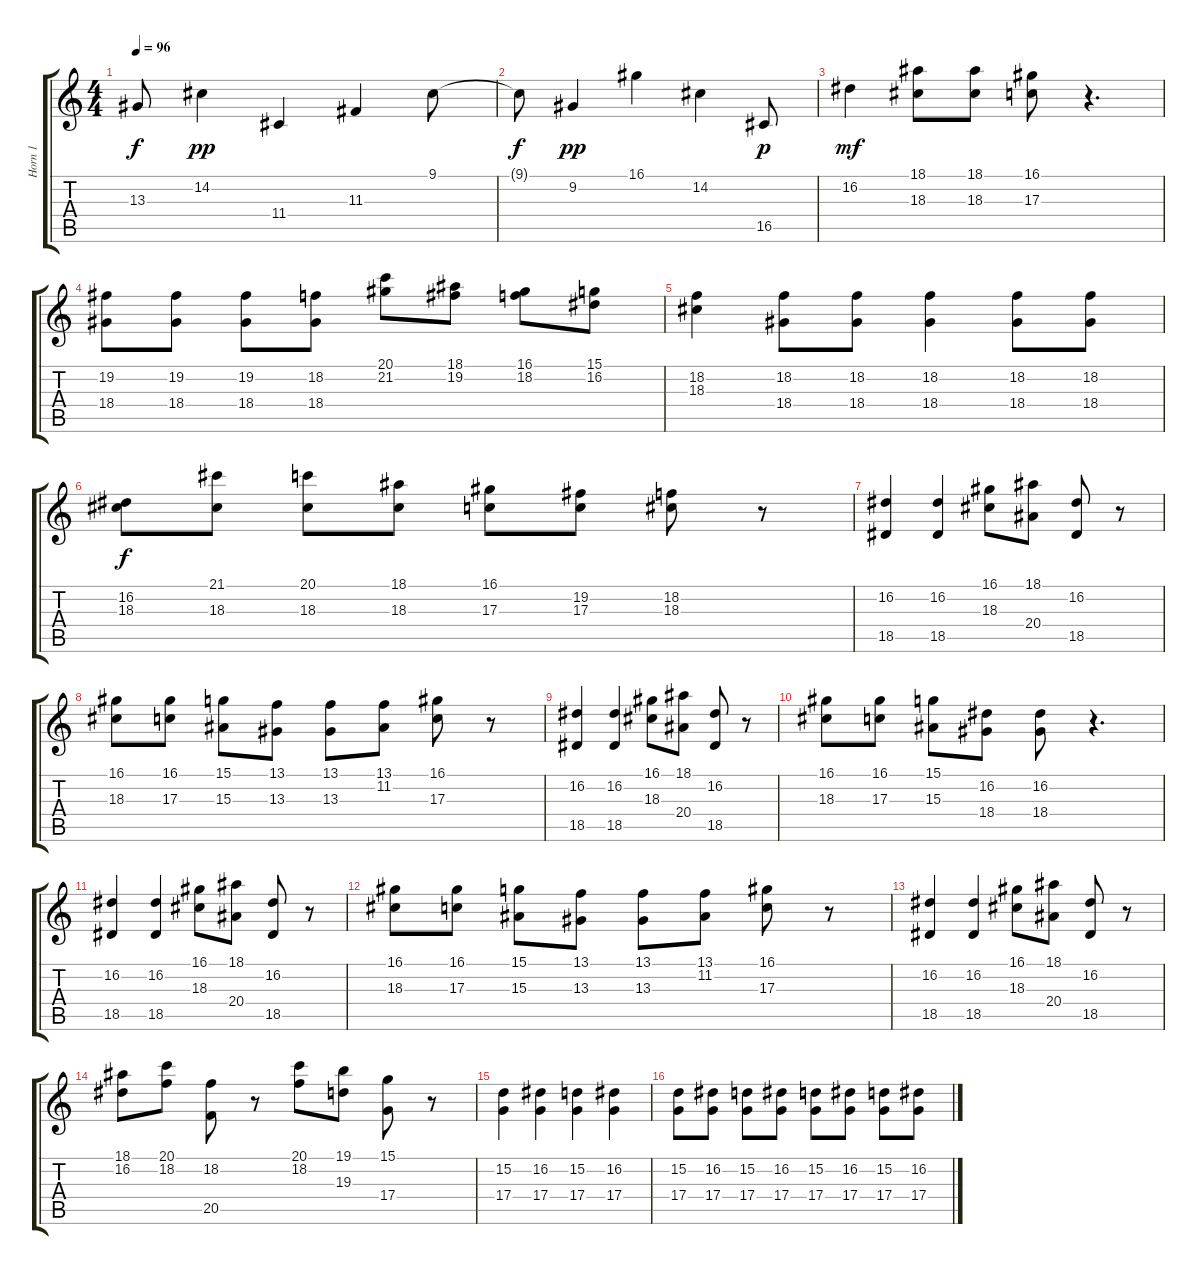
\track ("Horn 1" "Horn 1") {instrument frenchhorn}
\staff {score tabs}
\tuning (E4 B3 G3 D3 A2 E2) {hide}
\ts (4 4)
\tempo 96
\clef g2
\ks c
13.3{t}.8{dy f} 14.2.4{dy pp} 11.4.4 11.3.4 9.1.8 |
9.1{t}.8{dy f} 9.2.4{dy pp} 16.1.4 14.2.4 16.5.8{dy p} |
16.2.4{dy mf} (18.1 18.3).8 (18.1 18.3).8 (16.1 17.3).8 r.4{d} |
(19.2 18.4).8 (19.2 18.4).8 (19.2 18.4).8 (18.2 18.4).8 (20.1 21.2).8 (18.1 19.2).8 (16.1 18.2).8 (15.1 16.2).8 |
(18.2 18.3).4 (18.2 18.4).8 (18.2 18.4).8 (18.2 18.4).4 (18.2 18.4).8 (18.2 18.4).8 |
(16.2 18.3).8{dy f} (21.1 18.3).8 (20.1 18.3).8 (18.1 18.3).8 (16.1 17.3).8 (19.2 17.3).8 (18.2 18.3).8 r.8 |
(16.2 18.5).4 (16.2 18.5).4 (16.1 18.3).8 (18.1 20.4).8 (16.2 18.5).8 r.8 |
(16.1 18.3).8 (16.1 17.3).8 (15.1 15.3).8 (13.1 13.3).8 (13.1 13.3).8 (13.1 11.2).8 (16.1 17.3).8 r.8 |
(16.2 18.5).4 (16.2 18.5).4 (16.1 18.3).8 (18.1 20.4).8 (16.2 18.5).8 r.8 |
(16.1 18.3).8 (16.1 17.3).8 (15.1 15.3).8 (16.2 18.4).8 (16.2 18.4).8 r.4{d} |
(16.2 18.5).4 (16.2 18.5).4 (16.1 18.3).8 (18.1 20.4).8 (16.2 18.5).8 r.8 |
(16.1 18.3).8 (16.1 17.3).8 (15.1 15.3).8 (13.1 13.3).8 (13.1 13.3).8 (13.1 11.2).8 (16.1 17.3).8 r.8 |
(16.2 18.5).4 (16.2 18.5).4 (16.1 18.3).8 (18.1 20.4).8 (16.2 18.5).8 r.8 |
(18.1 16.2).8 (20.1 18.2).8 (18.2 20.5).8 r.8 (20.1 18.2).8 (19.1 19.3).8 (15.1 17.4).8 r.8 |
(15.2 17.4).4 (16.2 17.4).4 (15.2 17.4).4 (16.2 17.4).4 |
(15.2 17.4).8 (16.2 17.4).8 (15.2 17.4).8 (16.2 17.4).8 (15.2 17.4).8 (16.2 17.4).8 (15.2 17.4).8 (16.2 17.4).8
